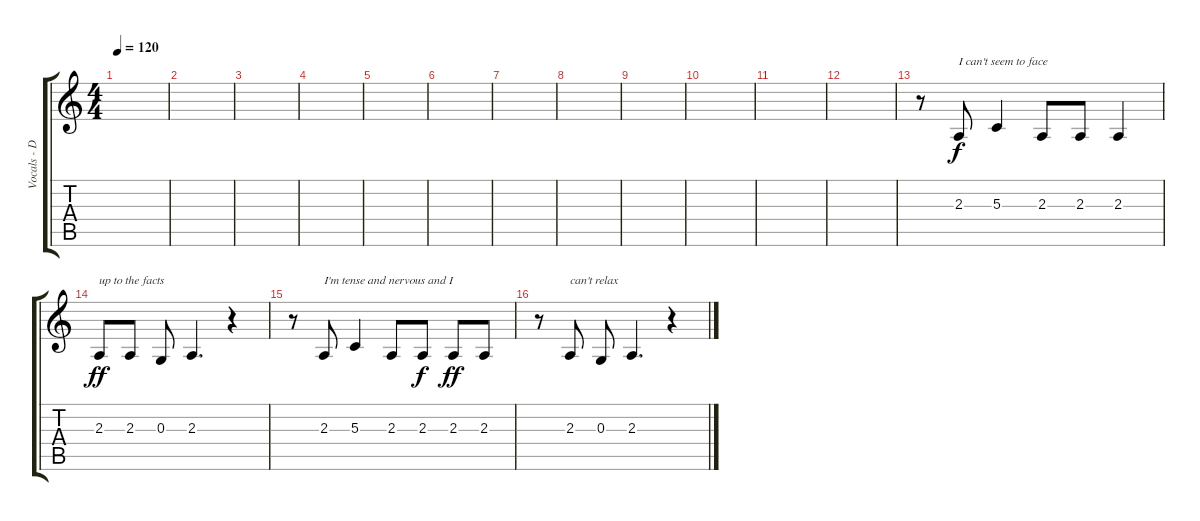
\track ("Vocals - David Byrne" "Vocals - D") {instrument oboe}
\staff {score tabs}
\tuning (E4 B3 G3 D3 A2 E2) {hide}
\ts (4 4)
\tempo 120
\clef g2
\ks c
|
|
|
|
|
|
|
|
|
|
|
|
r.8 2.3.8{txt "I can't seem to face"} 5.3.4 2.3.8 2.3.8 2.3.4{dy f} |
2.3.8{txt "up to the facts" dy ff} 2.3.8 0.3.8 2.3.4{d} r.4 |
r.8 2.3.8{txt "I'm tense and nervous and I"} 5.3.4 2.3.8 2.3.8{dy f} 2.3.8{dy ff} 2.3.8 |
r.8 2.3.8{txt "can't relax"} 0.3.8 2.3.4{d} r.4
